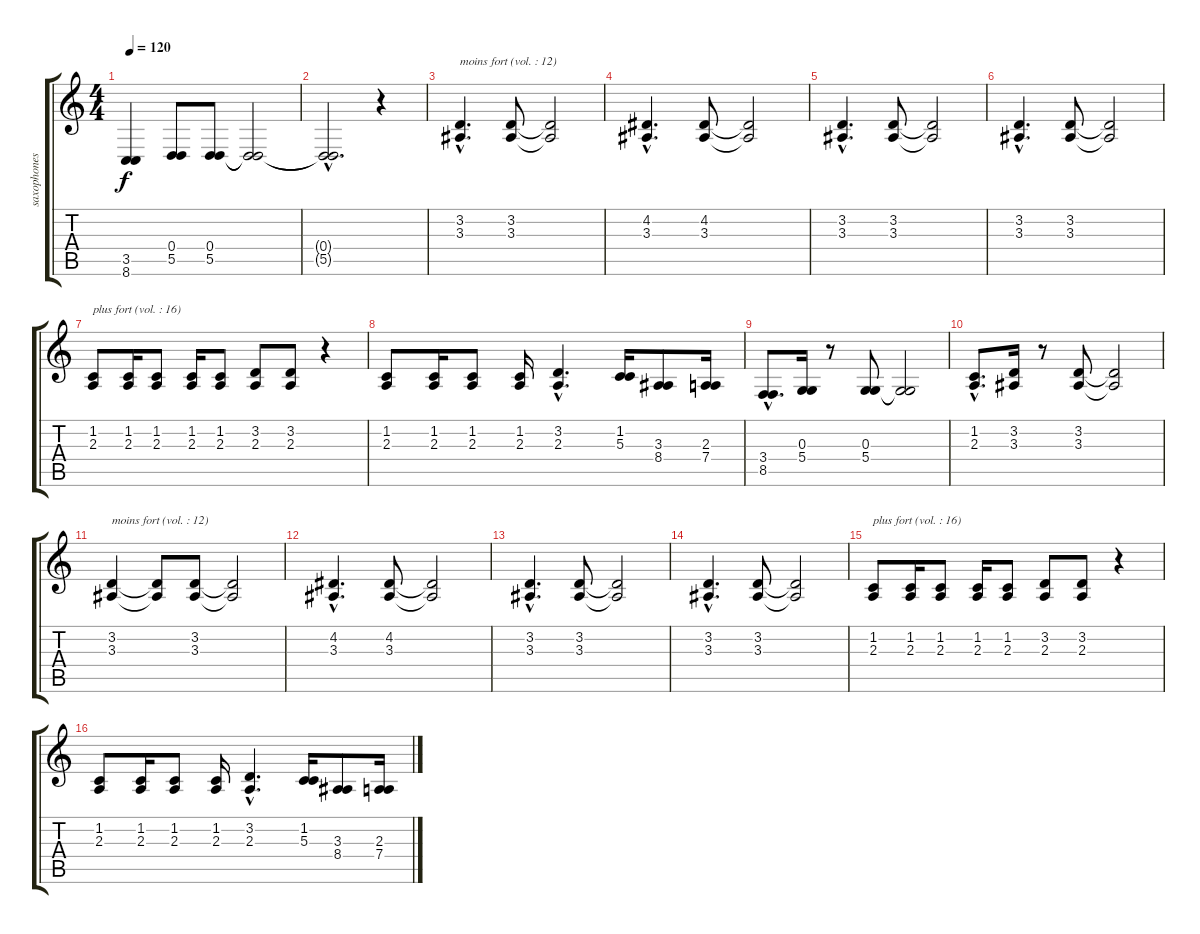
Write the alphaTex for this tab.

\track ("saxophones" "saxophones") {instrument tenorsax}
\staff {score tabs}
\tuning (E4 B3 G3 D3 A2 E2) {hide}
\ts (4 4)
\tempo 120
\clef g2
\ks c
(3.5 8.6).4{dy f} (0.4 5.5).8 (0.4 5.5).8 (0.4{t} 5.5{t}).2 |
(0.4{hac t} 5.5{hac t}).2{d} r.4 |
(3.2{hac} 3.3{hac}).4{d txt "moins fort (vol. : 12)" volume 12} (3.2 3.3).8 (3.2{t} 3.3{t}).2 |
(4.2{hac} 3.3{hac}).4{d} (4.2 3.3).8 (4.2{t} 3.3{t}).2 |
(3.2{hac} 3.3{hac}).4{d} (3.2 3.3).8 (3.2{t} 3.3{t}).2 |
(3.2{hac} 3.3{hac}).4{d} (3.2 3.3).8 (3.2{t} 3.3{t}).2 |
(1.2 2.3).8{txt "plus fort (vol. : 16)" volume 16} (1.2 2.3).16 (1.2 2.3).8 (1.2 2.3).16 (1.2 2.3).8 (3.2 2.3).8 (3.2 2.3).8 r.4 |
(1.2 2.3).8 (1.2 2.3).16 (1.2 2.3).8 (1.2 2.3).16 (3.2{hac} 2.3{hac}).4{d} (1.2 5.3).16 (3.3 8.4).8 (2.3 7.4).16 |
(3.4{hac} 8.5{hac}).8{d} (0.3 5.4).16 r.8 (0.3 5.4).8 (0.3{t} 5.4{t}).2 |
(1.2{hac} 2.3{hac}).8{d} (3.2 3.3).16 r.8 (3.2 3.3).8 (3.2{t} 3.3{t}).2 |
(3.2 3.3).4{txt "moins fort (vol. : 12)" volume 12} (3.2{t} 3.3{t}).8 (3.2 3.3).8 (3.2{t} 3.3{t}).2 |
(4.2{hac} 3.3{hac}).4{d} (4.2 3.3).8 (4.2{t} 3.3{t}).2 |
(3.2{hac} 3.3{hac}).4{d} (3.2 3.3).8 (3.2{t} 3.3{t}).2 |
(3.2{hac} 3.3{hac}).4{d} (3.2 3.3).8 (3.2{t} 3.3{t}).2 |
(1.2 2.3).8{txt "plus fort (vol. : 16)" volume 16} (1.2 2.3).16 (1.2 2.3).8 (1.2 2.3).16 (1.2 2.3).8 (3.2 2.3).8 (3.2 2.3).8 r.4 |
(1.2 2.3).8 (1.2 2.3).16 (1.2 2.3).8 (1.2 2.3).16 (3.2{hac} 2.3{hac}).4{d} (1.2 5.3).16 (3.3 8.4).8 (2.3 7.4).16
